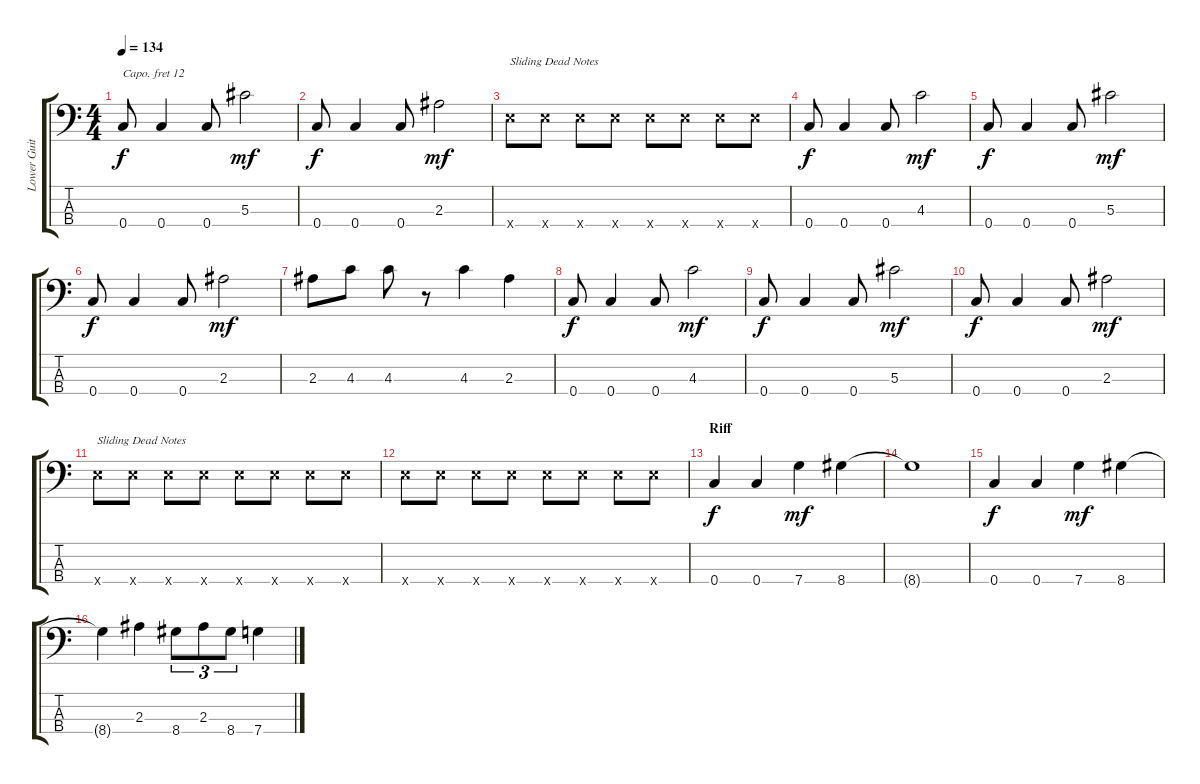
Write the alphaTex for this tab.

\track ("Lower Guitar" "Lower Guit") {instrument distortionguitar}
\staff {score tabs}
\capo 12
\tuning (G2 D2 Ab1 C1) {hide}
\ts (4 4)
\tempo 134
\clef f4
\ks c
0.4.8{dy f} 0.4.4 0.4.8 5.3.2{dy mf} |
0.4.8{dy f} 0.4.4 0.4.8 2.3.2{dy mf} |
4.4{x}.8{txt "Sliding Dead Notes"} 4.4{x}.8 4.4{x}.8 4.4{x}.8 4.4{x}.8 4.4{x}.8 4.4{x}.8 4.4{x}.8 |
0.4.8{dy f} 0.4.4 0.4.8 4.3.2{dy mf} |
0.4.8{dy f} 0.4.4 0.4.8 5.3.2{dy mf} |
0.4.8{dy f} 0.4.4 0.4.8 2.3.2{dy mf} |
2.3.8 4.3.8 4.3.8 r.8 4.3.4 2.3.4 |
0.4.8{dy f} 0.4.4 0.4.8 4.3.2{dy mf} |
0.4.8{dy f} 0.4.4 0.4.8 5.3.2{dy mf} |
0.4.8{dy f} 0.4.4 0.4.8 2.3.2{dy mf} |
4.4{x}.8{txt "Sliding Dead Notes"} 4.4{x}.8 4.4{x}.8 4.4{x}.8 4.4{x}.8 4.4{x}.8 4.4{x}.8 4.4{x}.8 |
4.4{x}.8 4.4{x}.8 4.4{x}.8 4.4{x}.8 4.4{x}.8 4.4{x}.8 4.4{x}.8 4.4{x}.8 |
\section ("" "Riff")
0.4.4{dy f} 0.4.4 7.4.4{dy mf} 8.4.4 |
8.4{t}.1 |
0.4.4{dy f} 0.4.4 7.4.4{dy mf} 8.4.4 |
8.4{t}.4 2.3.4 8.4.8{tu (3 2)} 2.3.8{tu (3 2)} 8.4.8{tu (3 2)} 7.4.4
